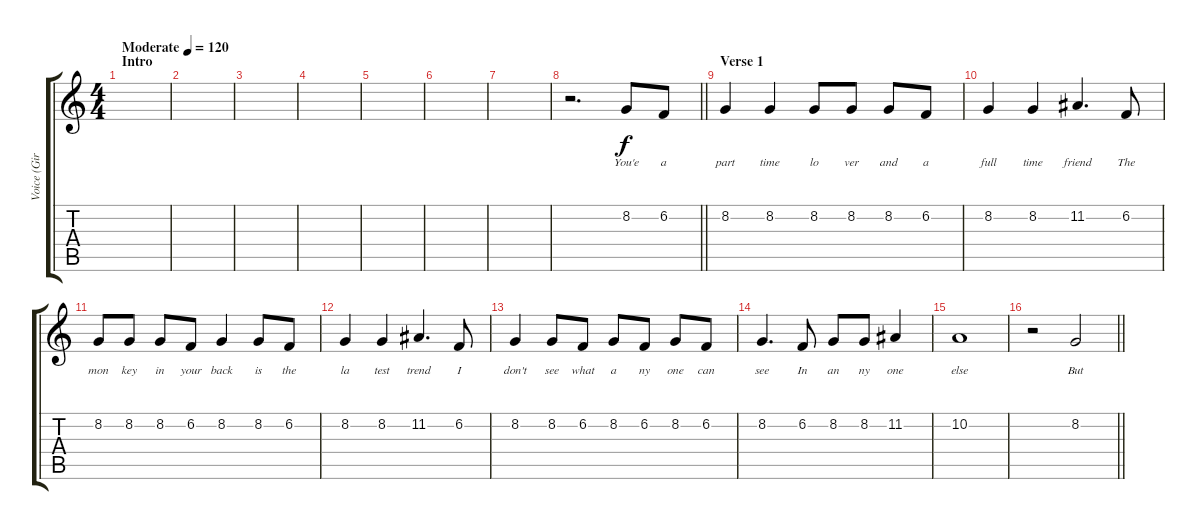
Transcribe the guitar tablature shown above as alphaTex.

\track ("Voice (Girl)" "Voice (Gir") {instrument lead2sawtooth}
\staff {score tabs}
\tuning (E4 B3 G3 D3 A2 E2) {hide}
\ts (4 4)
\section ("" "Intro")
\tempo (120 "Moderate")
\clef g2
\ks c
|
|
|
|
|
|
|
\barLineRight lightlight
r.2{d} 8.2.8{lyrics (0 "You'e") lyrics (1 "") lyrics (2 "") lyrics (3 "") lyrics (4 "")} 6.2.8{lyrics (0 "a") lyrics (1 "") lyrics (2 "") lyrics (3 "") lyrics (4 "")} |
\section ("" "Verse 1")
8.2.4{lyrics (0 "part") lyrics (1 "") lyrics (2 "") lyrics (3 "") lyrics (4 "")} 8.2.4{lyrics (0 "time") lyrics (1 "") lyrics (2 "") lyrics (3 "") lyrics (4 "")} 8.2.8{lyrics (0 "lo") lyrics (1 "") lyrics (2 "") lyrics (3 "") lyrics (4 "")} 8.2.8{lyrics (0 "ver") lyrics (1 "") lyrics (2 "") lyrics (3 "") lyrics (4 "")} 8.2.8{lyrics (0 "and") lyrics (1 "") lyrics (2 "") lyrics (3 "") lyrics (4 "")} 6.2.8{lyrics (0 "a") lyrics (1 "") lyrics (2 "") lyrics (3 "") lyrics (4 "")} |
8.2.4{lyrics (0 "full") lyrics (1 "") lyrics (2 "") lyrics (3 "") lyrics (4 "")} 8.2.4{lyrics (0 "time") lyrics (1 "") lyrics (2 "") lyrics (3 "") lyrics (4 "")} 11.2.4{d lyrics (0 "friend") lyrics (1 "") lyrics (2 "") lyrics (3 "") lyrics (4 "")} 6.2.8{lyrics (0 "The") lyrics (1 "") lyrics (2 "") lyrics (3 "") lyrics (4 "")} |
8.2.8{lyrics (0 "mon") lyrics (1 "") lyrics (2 "") lyrics (3 "") lyrics (4 "")} 8.2.8{lyrics (0 "key") lyrics (1 "") lyrics (2 "") lyrics (3 "") lyrics (4 "")} 8.2.8{lyrics (0 "in") lyrics (1 "") lyrics (2 "") lyrics (3 "") lyrics (4 "")} 6.2.8{lyrics (0 "your") lyrics (1 "") lyrics (2 "") lyrics (3 "") lyrics (4 "")} 8.2.4{lyrics (0 "back") lyrics (1 "") lyrics (2 "") lyrics (3 "") lyrics (4 "")} 8.2.8{lyrics (0 "is") lyrics (1 "") lyrics (2 "") lyrics (3 "") lyrics (4 "")} 6.2.8{lyrics (0 "the") lyrics (1 "") lyrics (2 "") lyrics (3 "") lyrics (4 "")} |
8.2.4{lyrics (0 "la") lyrics (1 "") lyrics (2 "") lyrics (3 "") lyrics (4 "")} 8.2.4{lyrics (0 "test") lyrics (1 "") lyrics (2 "") lyrics (3 "") lyrics (4 "")} 11.2.4{d lyrics (0 "trend") lyrics (1 "") lyrics (2 "") lyrics (3 "") lyrics (4 "")} 6.2.8{lyrics (0 "I") lyrics (1 "") lyrics (2 "") lyrics (3 "") lyrics (4 "")} |
8.2.4{lyrics (0 "don't") lyrics (1 "") lyrics (2 "") lyrics (3 "") lyrics (4 "")} 8.2.8{lyrics (0 "see") lyrics (1 "") lyrics (2 "") lyrics (3 "") lyrics (4 "")} 6.2.8{lyrics (0 "what") lyrics (1 "") lyrics (2 "") lyrics (3 "") lyrics (4 "")} 8.2.8{lyrics (0 "a") lyrics (1 "") lyrics (2 "") lyrics (3 "") lyrics (4 "")} 6.2.8{lyrics (0 "ny") lyrics (1 "") lyrics (2 "") lyrics (3 "") lyrics (4 "")} 8.2.8{lyrics (0 "one") lyrics (1 "") lyrics (2 "") lyrics (3 "") lyrics (4 "")} 6.2.8{lyrics (0 "can") lyrics (1 "") lyrics (2 "") lyrics (3 "") lyrics (4 "")} |
8.2.4{d lyrics (0 "see") lyrics (1 "") lyrics (2 "") lyrics (3 "") lyrics (4 "")} 6.2.8{lyrics (0 "In") lyrics (1 "") lyrics (2 "") lyrics (3 "") lyrics (4 "")} 8.2.8{lyrics (0 "an") lyrics (1 "") lyrics (2 "") lyrics (3 "") lyrics (4 "")} 8.2.8{lyrics (0 "ny") lyrics (1 "") lyrics (2 "") lyrics (3 "") lyrics (4 "")} 11.2.4{lyrics (0 "one") lyrics (1 "") lyrics (2 "") lyrics (3 "") lyrics (4 "")} |
10.2.1{lyrics (0 "else") lyrics (1 "") lyrics (2 "") lyrics (3 "") lyrics (4 "")} |
\barLineRight lightlight
r.2 8.2.2{lyrics (0 "But") lyrics (1 "") lyrics (2 "") lyrics (3 "") lyrics (4 "")}
